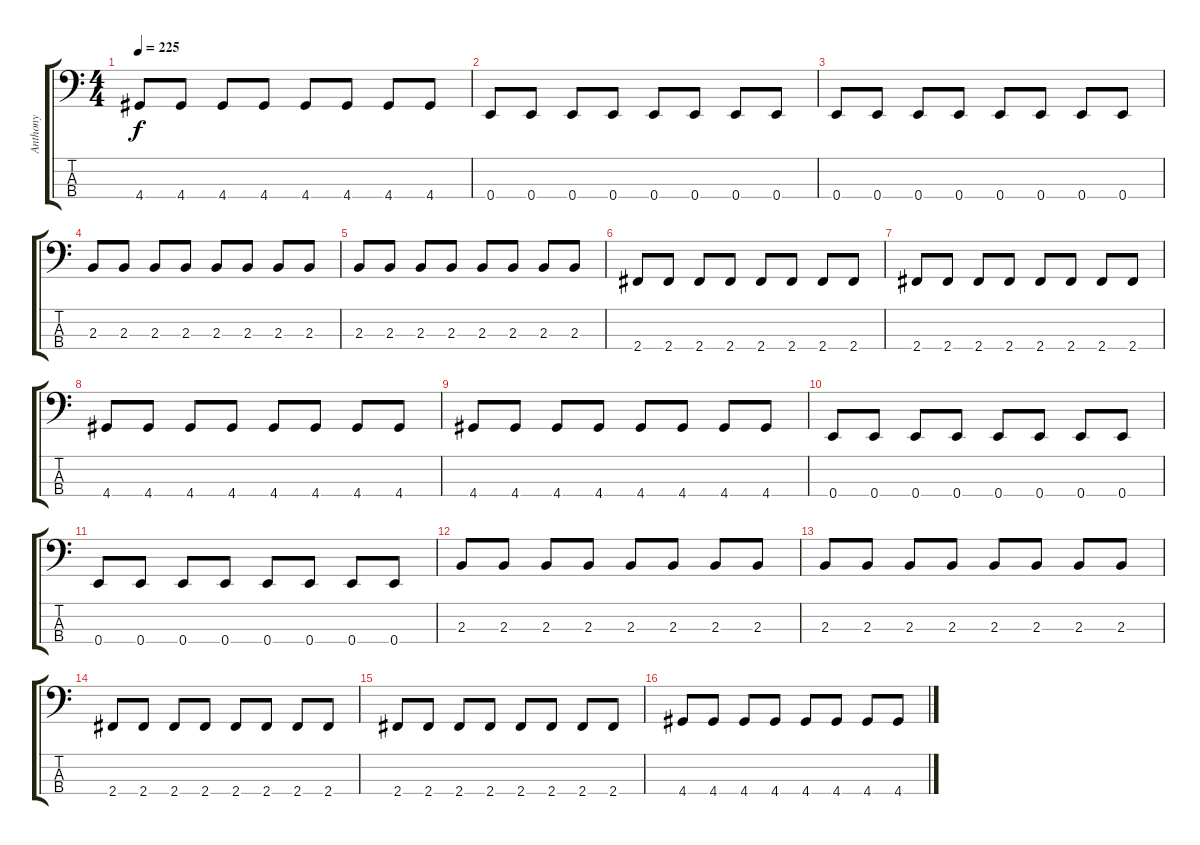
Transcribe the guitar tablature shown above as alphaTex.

\track ("Anthony" "Anthony") {instrument electricbassfinger}
\staff {score tabs}
\tuning (G2 D2 A1 E1) {hide}
\ts (4 4)
\tempo 225
\clef f4
\ks c
4.4.8{dy f} 4.4.8 4.4.8 4.4.8 4.4.8 4.4.8 4.4.8 4.4.8 |
0.4.8 0.4.8 0.4.8 0.4.8 0.4.8 0.4.8 0.4.8 0.4.8 |
0.4.8 0.4.8 0.4.8 0.4.8 0.4.8 0.4.8 0.4.8 0.4.8 |
2.3.8 2.3.8 2.3.8 2.3.8 2.3.8 2.3.8 2.3.8 2.3.8 |
2.3.8 2.3.8 2.3.8 2.3.8 2.3.8 2.3.8 2.3.8 2.3.8 |
2.4.8 2.4.8 2.4.8 2.4.8 2.4.8 2.4.8 2.4.8 2.4.8 |
2.4.8 2.4.8 2.4.8 2.4.8 2.4.8 2.4.8 2.4.8 2.4.8 |
4.4.8 4.4.8 4.4.8 4.4.8 4.4.8 4.4.8 4.4.8 4.4.8 |
4.4.8 4.4.8 4.4.8 4.4.8 4.4.8 4.4.8 4.4.8 4.4.8 |
0.4.8 0.4.8 0.4.8 0.4.8 0.4.8 0.4.8 0.4.8 0.4.8 |
0.4.8 0.4.8 0.4.8 0.4.8 0.4.8 0.4.8 0.4.8 0.4.8 |
2.3.8 2.3.8 2.3.8 2.3.8 2.3.8 2.3.8 2.3.8 2.3.8 |
2.3.8 2.3.8 2.3.8 2.3.8 2.3.8 2.3.8 2.3.8 2.3.8 |
2.4.8 2.4.8 2.4.8 2.4.8 2.4.8 2.4.8 2.4.8 2.4.8 |
2.4.8 2.4.8 2.4.8 2.4.8 2.4.8 2.4.8 2.4.8 2.4.8 |
4.4.8 4.4.8 4.4.8 4.4.8 4.4.8 4.4.8 4.4.8 4.4.8
